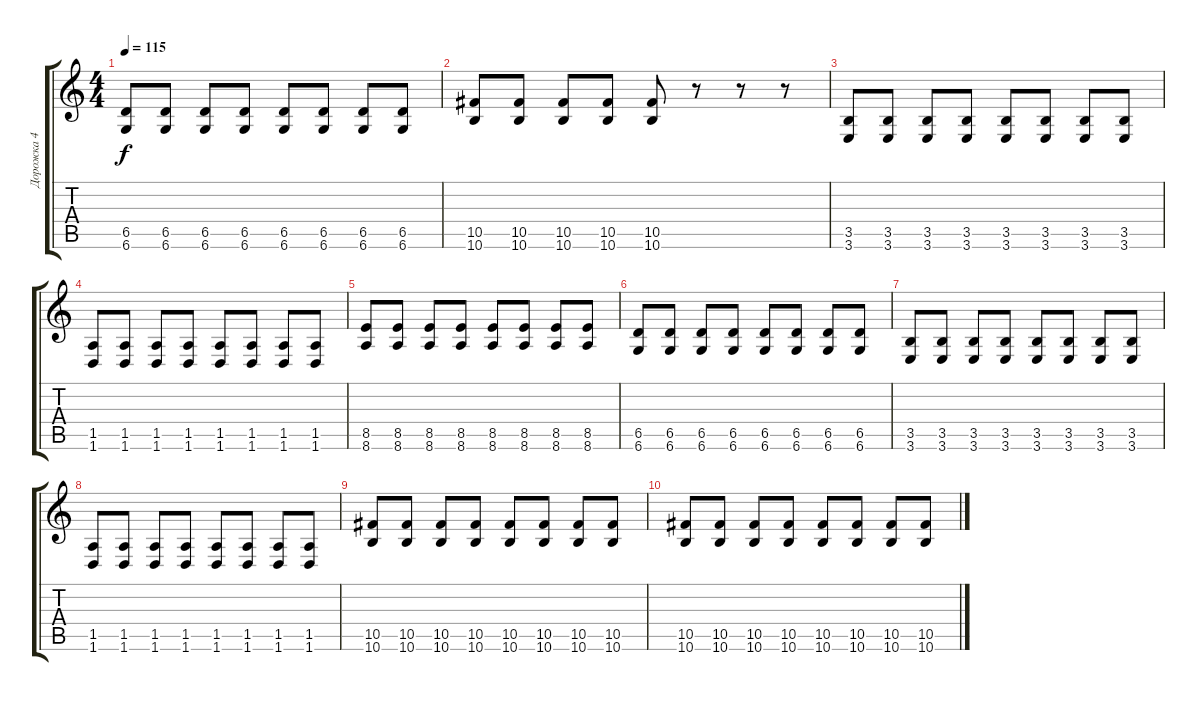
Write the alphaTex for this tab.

\track ("Дорожка 4" "Дорожка 4") {instrument distortionguitar}
\staff {score tabs}
\tuning (Eb4 Bb3 Gb3 Db3 Ab2 Db2) {hide}
\ts (4 4)
\tempo 115
\clef g2
\ks c
(6.5 6.6).8{dy f} (6.5 6.6).8 (6.5 6.6).8 (6.5 6.6).8 (6.5 6.6).8 (6.5 6.6).8 (6.5 6.6).8 (6.5 6.6).8 |
(10.5 10.6).8 (10.5 10.6).8 (10.5 10.6).8 (10.5 10.6).8 (10.5 10.6).8 r.8 r.8 r.8 |
(3.5 3.6).8 (3.5 3.6).8 (3.5 3.6).8 (3.5 3.6).8 (3.5 3.6).8 (3.5 3.6).8 (3.5 3.6).8 (3.5 3.6).8 |
(1.5 1.6).8 (1.5 1.6).8 (1.5 1.6).8 (1.5 1.6).8 (1.5 1.6).8 (1.5 1.6).8 (1.5 1.6).8 (1.5 1.6).8 |
(8.5 8.6).8 (8.5 8.6).8 (8.5 8.6).8 (8.5 8.6).8 (8.5 8.6).8 (8.5 8.6).8 (8.5 8.6).8 (8.5 8.6).8 |
(6.5 6.6).8 (6.5 6.6).8 (6.5 6.6).8 (6.5 6.6).8 (6.5 6.6).8 (6.5 6.6).8 (6.5 6.6).8 (6.5 6.6).8 |
(3.5 3.6).8 (3.5 3.6).8 (3.5 3.6).8 (3.5 3.6).8 (3.5 3.6).8 (3.5 3.6).8 (3.5 3.6).8 (3.5 3.6).8 |
(1.5 1.6).8 (1.5 1.6).8 (1.5 1.6).8 (1.5 1.6).8 (1.5 1.6).8 (1.5 1.6).8 (1.5 1.6).8 (1.5 1.6).8 |
(10.5 10.6).8 (10.5 10.6).8 (10.5 10.6).8 (10.5 10.6).8 (10.5 10.6).8 (10.5 10.6).8 (10.5 10.6).8 (10.5 10.6).8 |
(10.5 10.6).8 (10.5 10.6).8 (10.5 10.6).8 (10.5 10.6).8 (10.5 10.6).8 (10.5 10.6).8 (10.5 10.6).8 (10.5 10.6).8
